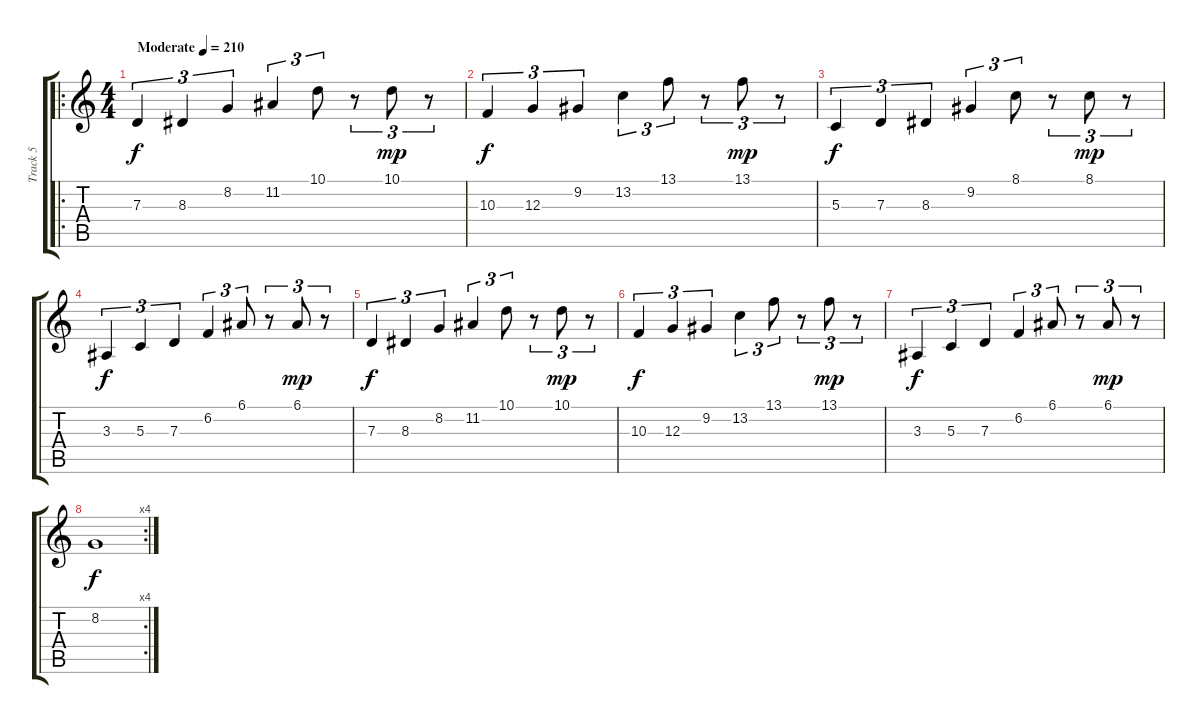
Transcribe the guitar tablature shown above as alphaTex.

\track ("Track 5" "Track 5") {instrument stringensemble1}
\staff {score tabs}
\tuning (E4 B3 G3 D3 A2 E2) {hide}
\ro
\ts (4 4)
\tempo (210 "Moderate")
\clef g2
\ks c
7.3.4{tu (3 2) dy f instrument stringensemble1} 8.3.4{tu (3 2)} 8.2.4{tu (3 2)} 11.2.4{tu (3 2)} 10.1.8{tu (3 2)} r.8{tu (3 2)} 10.1.8{tu (3 2) dy mp} r.8{tu (3 2)} |
10.3.4{tu (3 2) dy f} 12.3.4{tu (3 2)} 9.2.4{tu (3 2)} 13.2.4{tu (3 2)} 13.1.8{tu (3 2)} r.8{tu (3 2)} 13.1.8{tu (3 2) dy mp} r.8{tu (3 2)} |
5.3.4{tu (3 2) dy f} 7.3.4{tu (3 2)} 8.3.4{tu (3 2)} 9.2.4{tu (3 2)} 8.1.8{tu (3 2)} r.8{tu (3 2)} 8.1.8{tu (3 2) dy mp} r.8{tu (3 2)} |
3.3.4{tu (3 2) dy f} 5.3.4{tu (3 2)} 7.3.4{tu (3 2)} 6.2.4{tu (3 2)} 6.1.8{tu (3 2)} r.8{tu (3 2)} 6.1.8{tu (3 2) dy mp} r.8{tu (3 2)} |
7.3.4{tu (3 2) dy f} 8.3.4{tu (3 2)} 8.2.4{tu (3 2)} 11.2.4{tu (3 2)} 10.1.8{tu (3 2)} r.8{tu (3 2)} 10.1.8{tu (3 2) dy mp} r.8{tu (3 2)} |
10.3.4{tu (3 2) dy f} 12.3.4{tu (3 2)} 9.2.4{tu (3 2)} 13.2.4{tu (3 2)} 13.1.8{tu (3 2)} r.8{tu (3 2)} 13.1.8{tu (3 2) dy mp} r.8{tu (3 2)} |
3.3.4{tu (3 2) dy f} 5.3.4{tu (3 2)} 7.3.4{tu (3 2)} 6.2.4{tu (3 2)} 6.1.8{tu (3 2)} r.8{tu (3 2)} 6.1.8{tu (3 2) dy mp} r.8{tu (3 2)} |
\rc 4
8.2.1{dy f}
